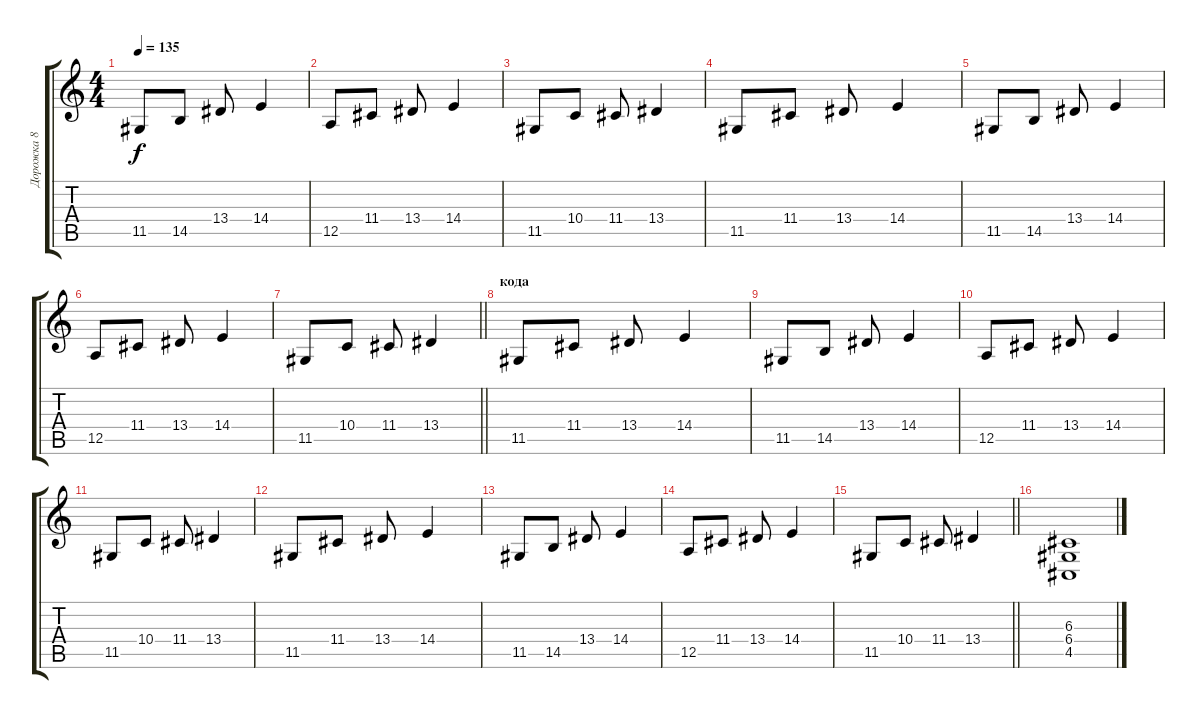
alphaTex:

\track ("Дорожка 8" "Дорожка 8") {instrument stringensemble1}
\staff {score tabs}
\tuning (E4 B3 G3 D3 A2 E2) {hide}
\ts (4 4)
\tempo 135
\clef g2
\ks c
11.5.8{dy f} 14.5.8 13.4.8 14.4.4 |
12.5.8 11.4.8 13.4.8 14.4.4 |
11.5.8 10.4.8 11.4.8 13.4.4 |
11.5.8 11.4.8 13.4.8 14.4.4 |
11.5.8 14.5.8 13.4.8 14.4.4 |
12.5.8 11.4.8 13.4.8 14.4.4 |
\barLineRight lightlight
11.5.8 10.4.8 11.4.8 13.4.4 |
\section ("" "кода")
11.5.8 11.4.8 13.4.8 14.4.4 |
11.5.8 14.5.8 13.4.8 14.4.4 |
12.5.8 11.4.8 13.4.8 14.4.4 |
11.5.8 10.4.8 11.4.8 13.4.4 |
11.5.8 11.4.8 13.4.8 14.4.4 |
11.5.8 14.5.8 13.4.8 14.4.4 |
12.5.8 11.4.8 13.4.8 14.4.4 |
\barLineRight lightlight
11.5.8 10.4.8 11.4.8 13.4.4 |
(6.3 6.4 4.5).1
